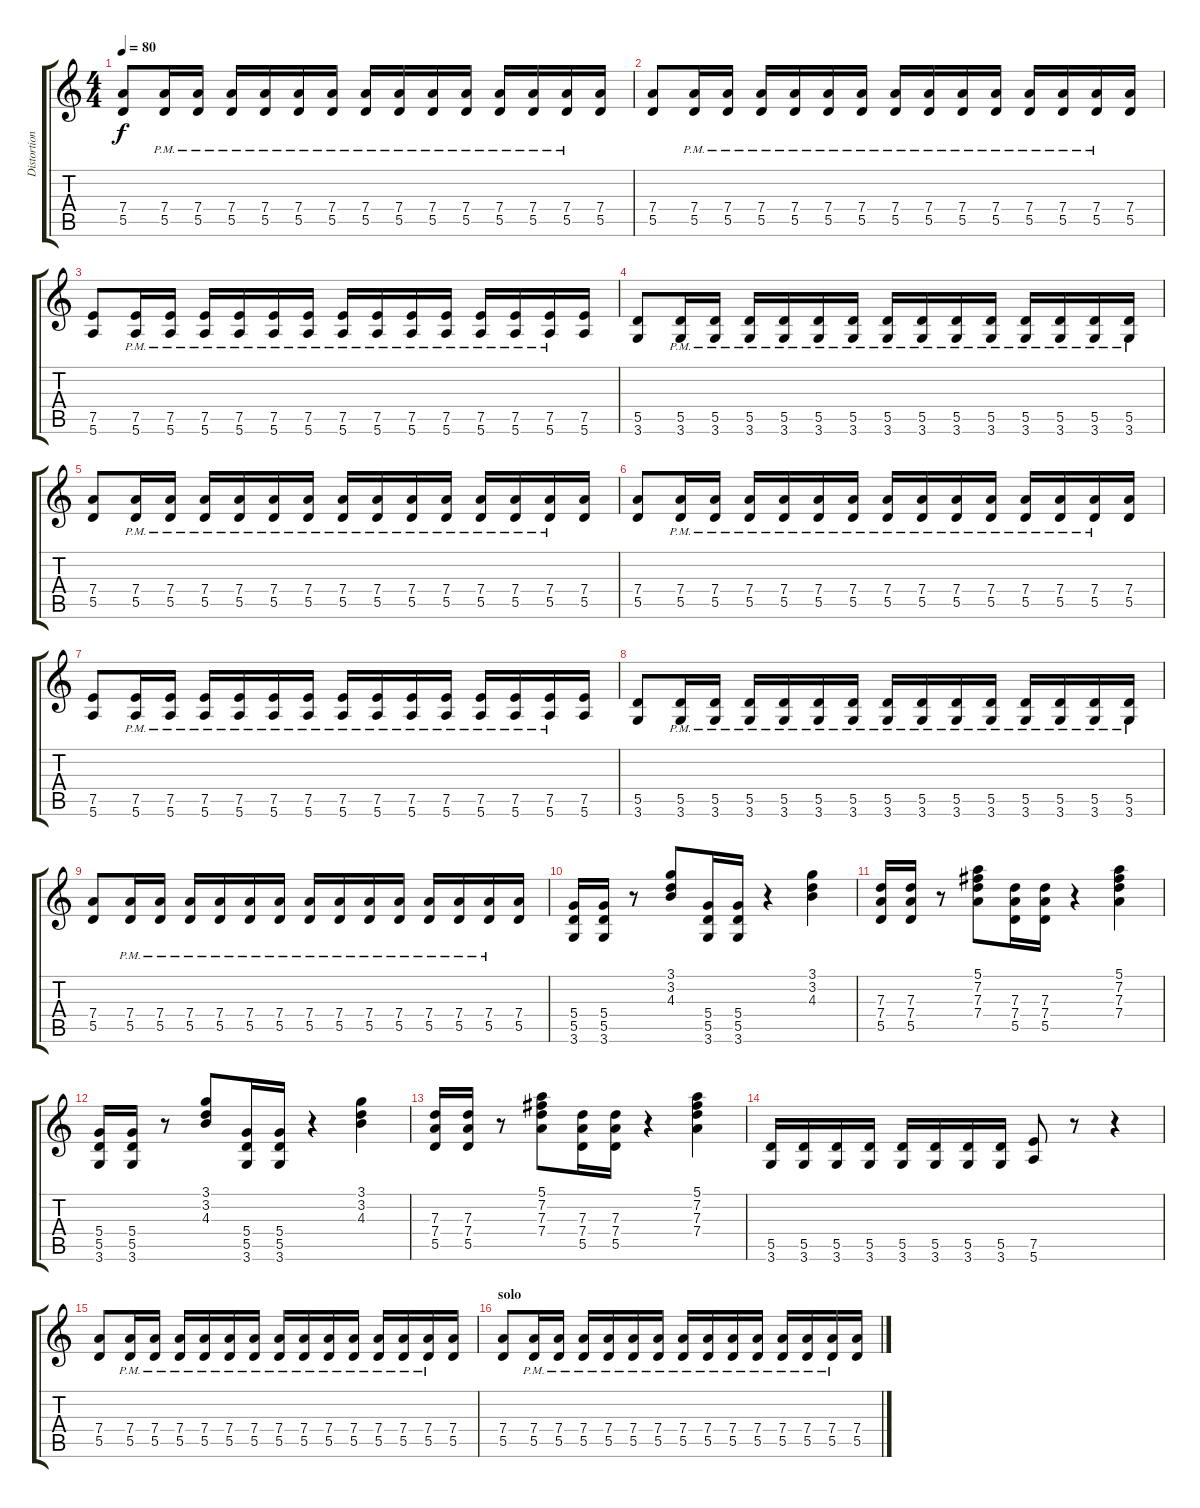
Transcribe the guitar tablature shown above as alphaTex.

\track ("Distortion-intro lead" "Distortion") {instrument overdrivenguitar}
\staff {score tabs}
\tuning (E4 B3 G3 D3 A2 E2) {hide}
\ts (4 4)
\tempo 80
\clef g2
\ks c
(7.4 5.5).8{dy f} (7.4{pm} 5.5{pm}).16 (7.4{pm} 5.5{pm}).16 (7.4{pm} 5.5{pm}).16 (7.4{pm} 5.5{pm}).16 (7.4{pm} 5.5{pm}).16 (7.4{pm} 5.5{pm}).16 (7.4{pm} 5.5{pm}).16 (7.4{pm} 5.5{pm}).16 (7.4{pm} 5.5{pm}).16 (7.4{pm} 5.5{pm}).16 (7.4{pm} 5.5{pm}).16 (7.4{pm} 5.5{pm}).16 (7.4{pm} 5.5{pm}).16 (7.4 5.5).16 |
(7.4 5.5).8 (7.4{pm} 5.5{pm}).16 (7.4{pm} 5.5{pm}).16 (7.4{pm} 5.5{pm}).16 (7.4{pm} 5.5{pm}).16 (7.4{pm} 5.5{pm}).16 (7.4{pm} 5.5{pm}).16 (7.4{pm} 5.5{pm}).16 (7.4{pm} 5.5{pm}).16 (7.4{pm} 5.5{pm}).16 (7.4{pm} 5.5{pm}).16 (7.4{pm} 5.5{pm}).16 (7.4{pm} 5.5{pm}).16 (7.4{pm} 5.5{pm}).16 (7.4 5.5).16 |
(7.5 5.6).8 (7.5{pm} 5.6).16 (7.5{pm} 5.6).16 (7.5{pm} 5.6).16 (7.5{pm} 5.6).16 (7.5{pm} 5.6).16 (7.5{pm} 5.6).16 (7.5{pm} 5.6).16 (7.5{pm} 5.6).16 (7.5{pm} 5.6).16 (7.5{pm} 5.6).16 (7.5{pm} 5.6).16 (7.5{pm} 5.6).16 (7.5{pm} 5.6).16 (7.5 5.6).16 |
(5.5 3.6).8 (5.5{pm} 3.6{pm}).16 (5.5{pm} 3.6{pm}).16 (5.5{pm} 3.6{pm}).16 (5.5{pm} 3.6{pm}).16 (5.5{pm} 3.6{pm}).16 (5.5{pm} 3.6{pm}).16 (5.5{pm} 3.6{pm}).16 (5.5{pm} 3.6{pm}).16 (5.5{pm} 3.6{pm}).16 (5.5{pm} 3.6{pm}).16 (5.5{pm} 3.6{pm}).16 (5.5{pm} 3.6{pm}).16 (5.5{pm} 3.6{pm}).16 (5.5{pm} 3.6{pm}).16 |
(7.4 5.5).8 (7.4{pm} 5.5{pm}).16 (7.4{pm} 5.5{pm}).16 (7.4{pm} 5.5{pm}).16 (7.4{pm} 5.5{pm}).16 (7.4{pm} 5.5{pm}).16 (7.4{pm} 5.5{pm}).16 (7.4{pm} 5.5{pm}).16 (7.4{pm} 5.5{pm}).16 (7.4{pm} 5.5{pm}).16 (7.4{pm} 5.5{pm}).16 (7.4{pm} 5.5{pm}).16 (7.4{pm} 5.5{pm}).16 (7.4{pm} 5.5{pm}).16 (7.4 5.5).16 |
(7.4 5.5).8 (7.4{pm} 5.5{pm}).16 (7.4{pm} 5.5{pm}).16 (7.4{pm} 5.5{pm}).16 (7.4{pm} 5.5{pm}).16 (7.4{pm} 5.5{pm}).16 (7.4{pm} 5.5{pm}).16 (7.4{pm} 5.5{pm}).16 (7.4{pm} 5.5{pm}).16 (7.4{pm} 5.5{pm}).16 (7.4{pm} 5.5{pm}).16 (7.4{pm} 5.5{pm}).16 (7.4{pm} 5.5{pm}).16 (7.4{pm} 5.5{pm}).16 (7.4 5.5).16 |
(7.5 5.6).8 (7.5{pm} 5.6).16 (7.5{pm} 5.6).16 (7.5{pm} 5.6).16 (7.5{pm} 5.6).16 (7.5{pm} 5.6).16 (7.5{pm} 5.6).16 (7.5{pm} 5.6).16 (7.5{pm} 5.6).16 (7.5{pm} 5.6).16 (7.5{pm} 5.6).16 (7.5{pm} 5.6).16 (7.5{pm} 5.6).16 (7.5{pm} 5.6).16 (7.5 5.6).16 |
(5.5 3.6).8 (5.5{pm} 3.6{pm}).16 (5.5{pm} 3.6{pm}).16 (5.5{pm} 3.6{pm}).16 (5.5{pm} 3.6{pm}).16 (5.5{pm} 3.6{pm}).16 (5.5{pm} 3.6{pm}).16 (5.5{pm} 3.6{pm}).16 (5.5{pm} 3.6{pm}).16 (5.5{pm} 3.6{pm}).16 (5.5{pm} 3.6{pm}).16 (5.5{pm} 3.6{pm}).16 (5.5{pm} 3.6{pm}).16 (5.5{pm} 3.6{pm}).16 (5.5{pm} 3.6{pm}).16 |
(7.4 5.5).8 (7.4{pm} 5.5{pm}).16 (7.4{pm} 5.5{pm}).16 (7.4{pm} 5.5{pm}).16 (7.4{pm} 5.5{pm}).16 (7.4{pm} 5.5{pm}).16 (7.4{pm} 5.5{pm}).16 (7.4{pm} 5.5{pm}).16 (7.4{pm} 5.5{pm}).16 (7.4{pm} 5.5{pm}).16 (7.4{pm} 5.5{pm}).16 (7.4{pm} 5.5{pm}).16 (7.4{pm} 5.5{pm}).16 (7.4{pm} 5.5{pm}).16 (7.4 5.5).16 |
(5.4 5.5 3.6).16 (5.4 5.5 3.6).16 r.8 (3.1 3.2 4.3).8 (5.4 5.5 3.6).16 (5.4 5.5 3.6).16 r.4 (3.1 3.2 4.3).4 |
(7.3 7.4 5.5).16 (7.3 7.4 5.5).16 r.8 (5.1 7.2 7.3 7.4).8 (7.3 7.4 5.5).16 (7.3 7.4 5.5).16 r.4 (5.1 7.2 7.3 7.4).4 |
(5.4 5.5 3.6).16 (5.4 5.5 3.6).16 r.8 (3.1 3.2 4.3).8 (5.4 5.5 3.6).16 (5.4 5.5 3.6).16 r.4 (3.1 3.2 4.3).4 |
(7.3 7.4 5.5).16 (7.3 7.4 5.5).16 r.8 (5.1 7.2 7.3 7.4).8 (7.3 7.4 5.5).16 (7.3 7.4 5.5).16 r.4 (5.1 7.2 7.3 7.4).4 |
(5.5 3.6).16 (5.5 3.6).16 (5.5 3.6).16 (5.5 3.6).16 (5.5 3.6).16 (5.5 3.6).16 (5.5 3.6).16 (5.5 3.6).16 (7.5 5.6).8 r.8 r.4 |
(7.4 5.5).8 (7.4{pm} 5.5{pm}).16 (7.4{pm} 5.5{pm}).16 (7.4{pm} 5.5{pm}).16 (7.4{pm} 5.5{pm}).16 (7.4{pm} 5.5{pm}).16 (7.4{pm} 5.5{pm}).16 (7.4{pm} 5.5{pm}).16 (7.4{pm} 5.5{pm}).16 (7.4{pm} 5.5{pm}).16 (7.4{pm} 5.5{pm}).16 (7.4{pm} 5.5{pm}).16 (7.4{pm} 5.5{pm}).16 (7.4{pm} 5.5{pm}).16 (7.4 5.5).16 |
\section ("" "solo")
(7.4 5.5).8 (7.4{pm} 5.5{pm}).16 (7.4{pm} 5.5{pm}).16 (7.4{pm} 5.5{pm}).16 (7.4{pm} 5.5{pm}).16 (7.4{pm} 5.5{pm}).16 (7.4{pm} 5.5{pm}).16 (7.4{pm} 5.5{pm}).16 (7.4{pm} 5.5{pm}).16 (7.4{pm} 5.5{pm}).16 (7.4{pm} 5.5{pm}).16 (7.4{pm} 5.5{pm}).16 (7.4{pm} 5.5{pm}).16 (7.4{pm} 5.5{pm}).16 (7.4 5.5).16
